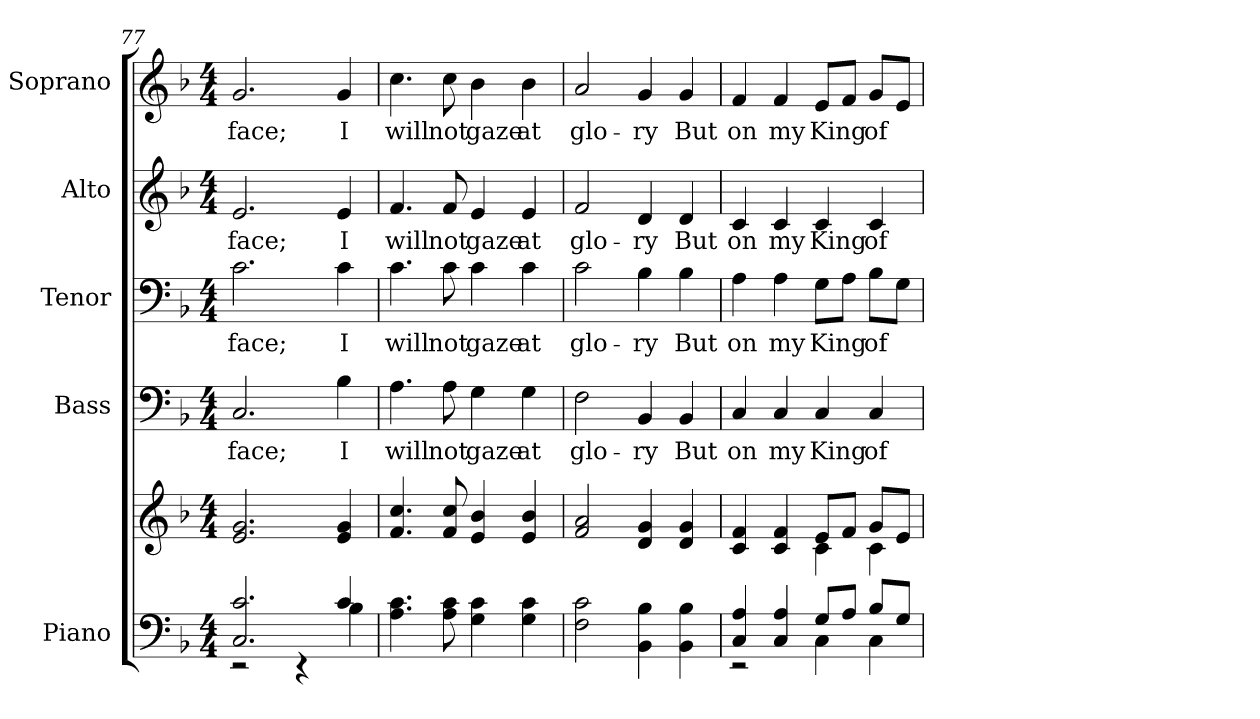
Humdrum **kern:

**kern	**kern	**kern	**text	**kern	**text	**kern	**text	**kern	**text
*part5	*part5	*part4	*part4	*part3	*part3	*part2	*part2	*part1	*part1
*staff6	*staff5	*staff4	*staff4	*staff3	*staff3	*staff2	*staff2	*staff1	*staff1
*I"Piano	*	*I"Bass	*	*I"Tenor	*	*I"Alto	*	*I"Soprano	*
*I'Pno.	*	*I'B.	*	*I'T.	*	*I'A.	*	*I'S.	*
*clefF4	*clefG2	*clefF4	*	*clefF4	*	*clefG2	*	*clefG2	*
*k[b-]	*k[b-]	*k[b-]	*	*k[b-]	*	*k[b-]	*	*k[b-]	*
*F:	*F:	*F:	*	*F:	*	*F:	*	*F:	*
*M4/4	*M4/4	*M4/4	*	*M4/4	*	*M4/4	*	*M4/4	*
=77	=77	=77	=77	=77	=77	=77	=77	=77	=77
*^	*	*	*	*	*	*	*	*	*
!	!	!	!	!LO:LY:b:color=#000000	!	!	!	!	!	!
!	!	!	!	!	!	!LO:LY:b:color=#000000	!	!	!	!
!	!	!	!	!	!	!	!	!LO:LY:b:color=#000000	!	!
!	!	!	!	!	!	!	!	!	!	!LO:LY:b:color=#000000
2.Ci/ 2.ci	2r	2.ei/ 2.gi	2.Ci/	face;	2.ci\	face;	2.ei/	face;	2.gi/	face;
.	4r	.	.	.	.	.	.	.	.	.
!	!	!	!	!LO:LY:b:color=#000000	!	!	!	!	!	!
!	!	!	!	!	!	!LO:LY:b:color=#000000	!	!	!	!
!	!	!	!	!	!	!	!	!LO:LY:b:color=#000000	!	!
!	!	!	!	!	!	!	!	!	!	!LO:LY:b:color=#000000
4ci/	4B-i\	4ei/ 4gi	4B-i\	I	4ci\	I	4ei/	I	4gi/	I
*v	*v	*	*	*	*	*	*	*	*	*
!!LO:PB:g=z
=78	=78	=78	=78	=78	=78	=78	=78	=78	=78
*^	*	*	*	*	*	*	*	*	*
!	!	!	!	!LO:LY:b:color=#000000	!	!	!	!	!	!
*v	*v	*	*	*	*	*	*	*	*	*
*^	*	*	*	*	*	*	*	*	*
!	!	!	!	!	!	!LO:LY:b:color=#000000	!	!	!	!
*v	*v	*	*	*	*	*	*	*	*	*
*^	*	*	*	*	*	*	*	*	*
!	!	!	!	!	!	!	!	!LO:LY:b:color=#000000	!	!
*v	*v	*	*	*	*	*	*	*	*	*
*^	*	*	*	*	*	*	*	*	*
!	!	!	!	!	!	!	!	!	!	!LO:LY:b:color=#000000
*v	*v	*	*	*	*	*	*	*	*	*
4.Ai\ 4.ci	4.fi/ 4.cci	4.Ai\	will	4.ci\	will	4.fi/	will	4.cci\	will
!	!	!	!LO:LY:b:color=#000000	!	!	!	!	!	!
!	!	!	!	!	!LO:LY:b:color=#000000	!	!	!	!
!	!	!	!	!	!	!	!LO:LY:b:color=#000000	!	!
!	!	!	!	!	!	!	!	!	!LO:LY:b:color=#000000
8Ai\ 8ci	8fi/ 8cci	8Ai\	not	8ci\	not	8fi/	not	8cci\	not
!	!	!	!LO:LY:b:color=#000000	!	!	!	!	!	!
!	!	!	!	!	!LO:LY:b:color=#000000	!	!	!	!
!	!	!	!	!	!	!	!LO:LY:b:color=#000000	!	!
!	!	!	!	!	!	!	!	!	!LO:LY:b:color=#000000
4Gi\ 4ci	4ei/ 4b-i	4Gi\	gaze	4ci\	gaze	4ei/	gaze	4b-i\	gaze
!	!	!	!LO:LY:b:color=#000000	!	!	!	!	!	!
!	!	!	!	!	!LO:LY:b:color=#000000	!	!	!	!
!	!	!	!	!	!	!	!LO:LY:b:color=#000000	!	!
!	!	!	!	!	!	!	!	!	!LO:LY:b:color=#000000
4Gi\ 4ci	4ei/ 4b-i	4Gi\	at	4ci\	at	4ei/	at	4b-i\	at
=79	=79	=79	=79	=79	=79	=79	=79	=79	=79
!	!	!	!LO:LY:b:color=#000000	!	!	!	!	!	!
!	!	!	!	!	!LO:LY:b:color=#000000	!	!	!	!
!	!	!	!	!	!	!	!LO:LY:b:color=#000000	!	!
!	!	!	!	!	!	!	!	!	!LO:LY:b:color=#000000
2Fi\ 2ci	2fi/ 2ai	2Fi\	glo-	2ci\	glo-	2fi/	glo-	2ai/	glo-
!	!	!	!LO:LY:b:color=#000000	!	!	!	!	!	!
!	!	!	!	!	!LO:LY:b:color=#000000	!	!	!	!
!	!	!	!	!	!	!	!LO:LY:b:color=#000000	!	!
!	!	!	!	!	!	!	!	!	!LO:LY:b:color=#000000
4BB-i\ 4B-i	4di/ 4gi	4BB-i/	-ry	4B-i\	-ry	4di/	-ry	4gi/	-ry
!	!	!	!LO:LY:b:color=#000000	!	!	!	!	!	!
!	!	!	!	!	!LO:LY:b:color=#000000	!	!	!	!
!	!	!	!	!	!	!	!LO:LY:b:color=#000000	!	!
!	!	!	!	!	!	!	!	!	!LO:LY:b:color=#000000
4BB-i\ 4B-i	4di/ 4gi	4BB-i/	But	4B-i\	But	4di/	But	4gi/	But
!!LO:PB:g=z
=80	=80	=80	=80	=80	=80	=80	=80	=80	=80
*^	*^	*	*	*	*	*	*	*	*
!	!	!	!	!	!LO:LY:b:color=#000000	!	!	!	!	!	!
!	!	!	!	!	!	!	!LO:LY:b:color=#000000	!	!	!	!
!	!	!	!	!	!	!	!	!	!LO:LY:b:color=#000000	!	!
!	!	!	!	!	!	!	!	!	!	!	!LO:LY:b:color=#000000
4Ci/ 4Ai	2r	4ci/ 4fi	2ryy	4Ci/	on	4Ai\	on	4ci/	on	4fi/	on
!	!	!	!	!	!LO:LY:b:color=#000000	!	!	!	!	!	!
!	!	!	!	!	!	!	!LO:LY:b:color=#000000	!	!	!	!
!	!	!	!	!	!	!	!	!	!LO:LY:b:color=#000000	!	!
!	!	!	!	!	!	!	!	!	!	!	!LO:LY:b:color=#000000
4Ci/ 4Ai	.	4ci/ 4fi	.	4Ci/	my	4Ai\	my	4ci/	my	4fi/	my
!	!	!	!	!	!LO:LY:b:color=#000000	!	!	!	!	!	!
!	!	!	!	!	!	!	!LO:LY:b:color=#000000	!	!	!	!
!	!	!	!	!	!	!	!	!	!LO:LY:b:color=#000000	!	!
!	!	!	!	!	!	!	!	!	!	!	!LO:LY:b:color=#000000
8Gi/L	4Ci\	8ei/L	4ci\	4Ci/	King	8Gi\L	King	4ci/	King	8ei/L	King
8Ai/J	.	8fi/J	.	.	.	8Ai\J	.	.	.	8fi/J	.
!	!	!	!	!	!LO:LY:b:color=#000000	!	!	!	!	!	!
!	!	!	!	!	!	!	!LO:LY:b:color=#000000	!	!	!	!
!	!	!	!	!	!	!	!	!	!LO:LY:b:color=#000000	!	!
!	!	!	!	!	!	!	!	!	!	!	!LO:LY:b:color=#000000
8B-i/L	4Ci\	8gi/L	4ci\	4Ci/	of	8B-i\L	of	4ci/	of	8gi/L	of
8Gi/J	.	8ei/J	.	.	.	8Gi\J	.	.	.	8ei/J	.
*v	*v	*	*	*	*	*	*	*	*	*	*
*	*v	*v	*	*	*	*	*	*	*	*
=	=	=	=	=	=	=	=	=	=
*-	*-	*-	*-	*-	*-	*-	*-	*-	*-
